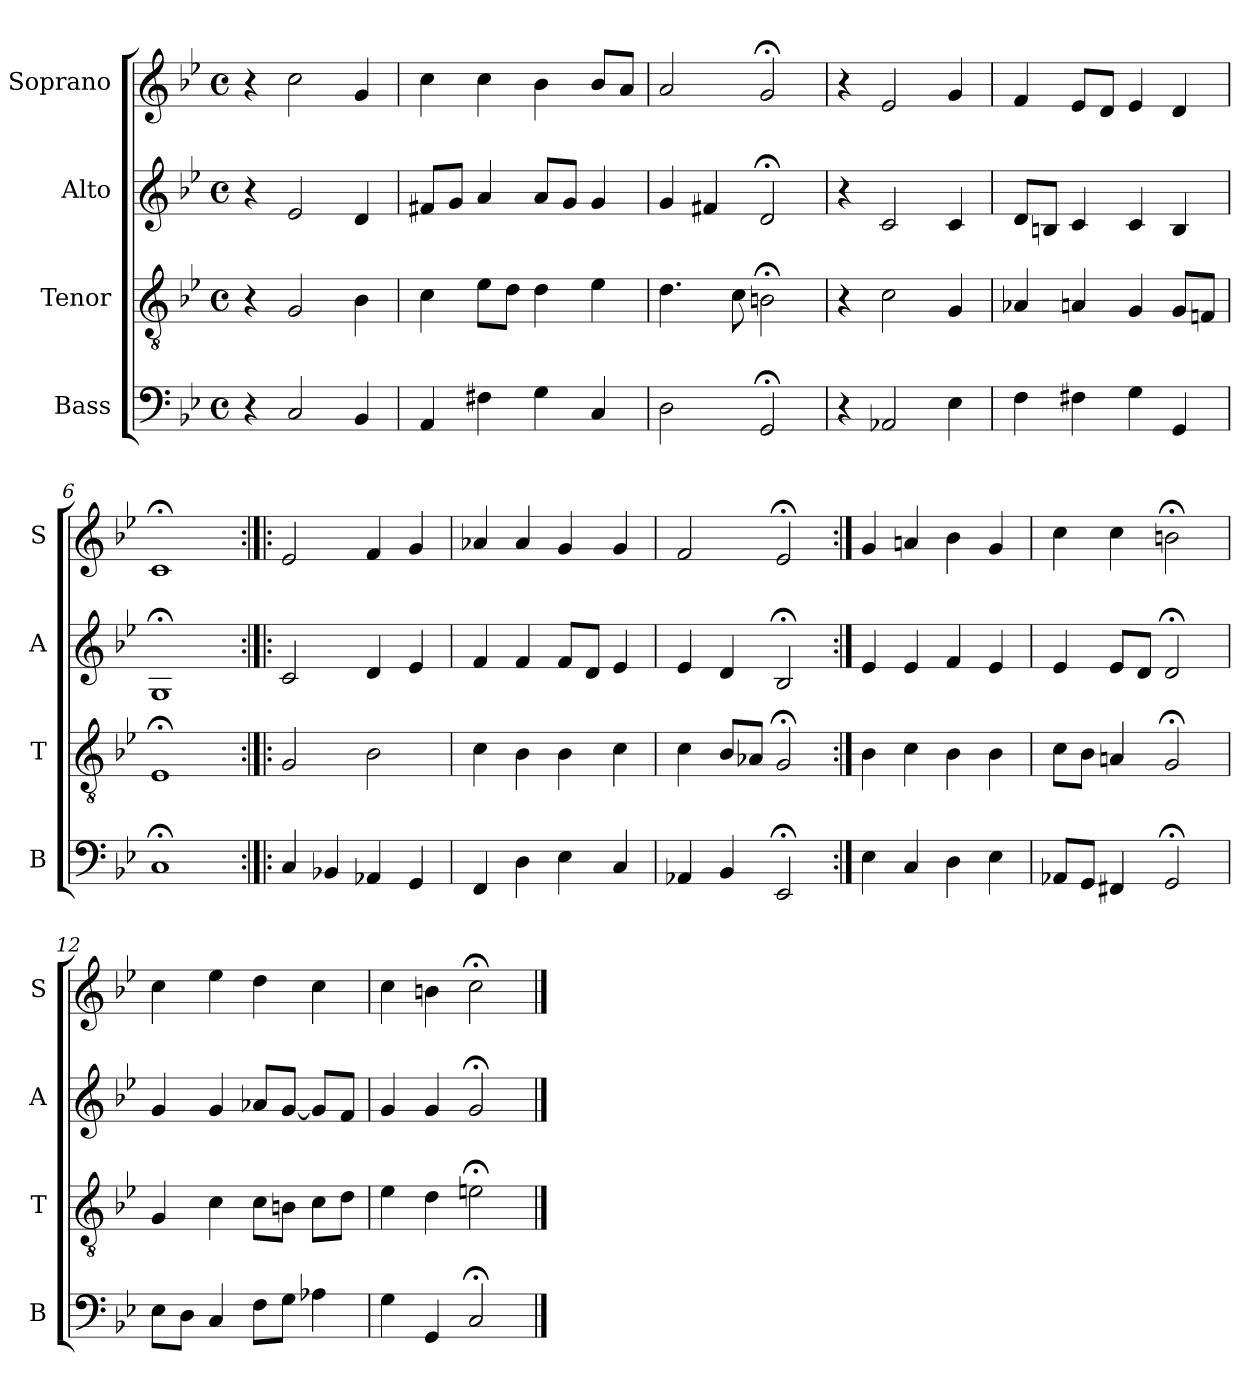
**kern	**kern	**kern	**kern
*part4	*part3	*part2	*part1
*staff4	*staff3	*staff2	*staff1
*I"Bass	*I"Tenor	*I"Alto	*I"Soprano
*I'B	*I'T	*I'A	*I'S
*clefF4	*clefGv2	*clefG2	*clefG2
*k[b-e-]	*k[b-e-]	*k[b-e-]	*k[b-e-]
*C:dor	*C:dor	*C:dor	*C:dor
*M4/4	*M4/4	*M4/4	*M4/4
*met(c)	*met(c)	*met(c)	*met(c)
*MM100	*MM100	*MM100	*MM100
=1	=1	=1	=1
4r	4r	4r	4r
2C	2G	2e-	2cc
4BB-	4B-	4d	4g
=2	=2	=2	=2
4AA	4c	8f#XL	4cc
.	.	8gJ	.
4F#X	8e-L	4a	4cc
.	8dJ	.	.
4G	4d	8aL	4b-
.	.	8gJ	.
4C	4e-	4g	8b-L
.	.	.	8aJ
=3	=3	=3	=3
2D	4.d	4g	2a
.	.	4f#X	.
.	8c	.	.
2GG;<	2Bn;<	2d;<	2g;<
=4	=4	=4	=4
4r	4r	4r	4r
2AA-X	2c	2c	2e-
4E-	4G	4c	4g
=5	=5	=5	=5
4F	4A-X	8dL	4f
.	.	8BnJ	.
4F#X	4An	4c	8e-L
.	.	.	8dJ
4G	4G	4c	4e-
4GG	8GL	4B	4d
.	8FnJ	.	.
=6	=6	=6	=6
1C;<	1E-;<	1G;<	1c;<
=7:|!|:	=7:|!|:	=7:|!|:	=7:|!|:
4C	2G	2c	2e-
4BB-X	.	.	.
4AA-X	2B-	4d	4f
4GG	.	4e-	4g
=8	=8	=8	=8
4FF	4c	4f	4a-X
4D	4B-	4f	4a-
4E-	4B-	8fL	4g
.	.	8dJ	.
4C	4c	4e-	4g
=9	=9	=9	=9
4AA-X	4c	4e-	2f
4BB-	8B-L	4d	.
.	8A-XJ	.	.
2EE-;<	2G;<	2B-;<	2e-;<
=10:|!	=10:|!	=10:|!	=10:|!
4E-	4B-	4e-	4g
4C	4c	4e-	4an
4D	4B-	4f	4b-
4E-	4B-	4e-	4g
=11	=11	=11	=11
8AA-XL	8cL	4e-	4cc
8GGJ	8B-J	.	.
4FF#X	4An	8e-L	4cc
.	.	8dJ	.
2GG;<	2G;<	2d;<	2bn;<
=12	=12	=12	=12
8E-L	4G	4g	4cc
8DJ	.	.	.
4C	4c	4g	4ee-
8FL	8cL	8a-XL	4dd
8GJ	8BnJ	[8gJ	.
4A-X	8cL	8gL]	4cc
.	8dJ	8fJ	.
=13	=13	=13	=13
4G	4e-	4g	4cc
4GG	4d	4g	4bn
2C;<	2en;<	2g;<	2cc;<
==	==	==	==
*-	*-	*-	*-
